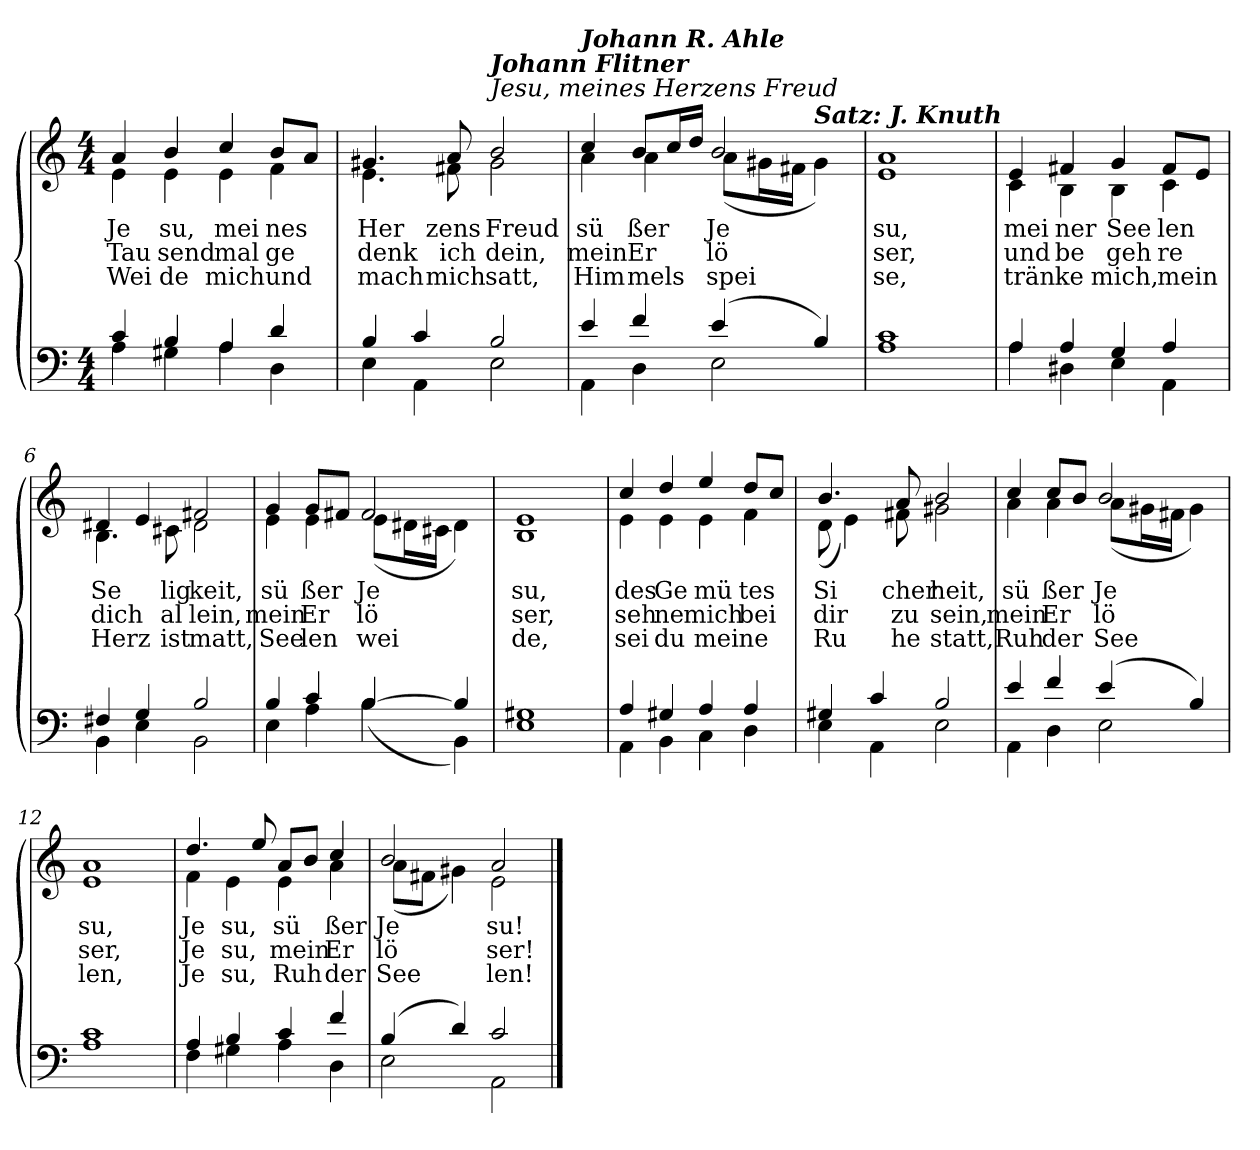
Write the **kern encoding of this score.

**kern	**kern	**text	**text	**text
*part2	*part1	*part1	*part1	*part1
*staff2	*staff1	*staff1	*staff1	*staff1
*clefF4	*clefG2	*	*	*
*M4/4	*M4/4	*	*	*
=	=	=	=	=
*^	*^	*	*	*
4c	4A	4a	4e	Je	Tau	Wei
4B	4G#X	4b	4e	su,	send	de
4A	4A	4cc	4e	mei	mal	mich
4d	4D	8bL	4f	nes	ge	und
.	.	8aJ	.	.	.	.
=2	=2	=2	=2	=2	=2	=2
4B	4E	4.g#X	4.e	Her	denk	mach
4c	4AA	.	.	.	.	.
.	.	8a	8f#X	zens	ich	mich
!	!	!LO:TX:a:i:t=Jesu, meines Herzens Freud	!	!	!	!
!	!	!LO:TX:a:Bi:t=Johann Flitner	!	!	!	!
2B	2E	2b	2g#	Freud	dein,	satt,
=3	=3	=3	=3	=3	=3	=3
!	!	!LO:TX:a:Bi:t=Johann R. Ahle	!	!	!	!
4e	4AA	4cc	4a	sü	mein	Him
4f	4D	8bL	4a	ßer	Er	mels
.	.	16ccL	.	.	.	.
.	.	16ddJJ	.	.	.	.
(>4e	2E	2b	(<8aL	Je	lö	spei
.	.	.	16g#XL	.	.	.
.	.	.	16f#XJJ	.	.	.
!	!	!	!LO:TX:a:Bi:t=Satz&colon; J. Knuth	!	!	!
4B)	.	.	4g#)	.	.	.
=4	=4	=4	=4	=4	=4	=4
1c	1A	1a	1e	su,	ser,	se,
=5	=5	=5	=5	=5	=5	=5
4A	4A	4e	4c	mei	und	trän
4A	4D#X	4f#X	4B	ner	be	ke
4G	4E	4g	4B	See	geh	mich,
4A	4AA	8f#L	4c	len	re	mein
.	.	8eJ	.	.	.	.
=6	=6	=6	=6	=6	=6	=6
4F#X	4BB	4d#X	4.B	Se	dich	Herz
4G	4E	4e	.	.	.	.
.	.	.	8c#X	lig	al	ist
2B	2BB	2f#X	2d#	keit,	lein,	matt,
=7	=7	=7	=7	=7	=7	=7
4B	4E	4g	4e	sü	mein	See
4c	4A	8gL	4e	ßer	Er	len
.	.	8f#XJ	.	.	.	.
[4B	(<4B	2f#	(<8eL	Je	lö	wei
.	.	.	16d#XL	.	.	.
.	.	.	16c#XJJ	.	.	.
4B]	4BB)	.	4d#)	.	.	.
=8	=8	=8	=8	=8	=8	=8
1G#X	1E	1e	1B	su,	ser,	de,
=9	=9	=9	=9	=9	=9	=9
4A	4AA	4cc	4e	des	seh	sei
4G#X	4BB	4dd	4e	Ge	ne	du
4A	4C	4ee	4e	mü	mich	mei
4A	4D	8ddL	4f	tes	bei	ne
.	.	8ccJ	.	.	.	.
=10	=10	=10	=10	=10	=10	=10
4G#X	4E	4.b	(<8d	Si	dir	Ru
.	.	.	4e)	.	.	.
4c	4AA	.	.	.	.	.
.	.	8a	8f#X	cher	zu	he
2B	2E	2b	2g#X	heit,	sein,	statt,
=11	=11	=11	=11	=11	=11	=11
4e	4AA	4cc	4a	sü	mein	Ruh
4f	4D	8ccL	4a	ßer	Er	der
.	.	8bJ	.	.	.	.
(>4e	2E	2b	(<8aL	Je	lö	See
.	.	.	16g#XL	.	.	.
.	.	.	16f#XJJ	.	.	.
4B)	.	.	4g#)	.	.	.
=12	=12	=12	=12	=12	=12	=12
1c	1A	1a	1e	su,	ser,	len,
=13	=13	=13	=13	=13	=13	=13
4A	4F	4.dd	4f	Je	Je	Je
4B	4G#X	.	4e	su,	su,	su,
.	.	8ee	.	.	.	.
4c	4A	8aL	4e	sü	mein	Ruh
.	.	8bJ	.	.	.	.
4f	4D	4cc	4a	ßer	Er	der
=14	=14	=14	=14	=14	=14	=14
(>4B	2E	2b	(<8aL	Je	lö	See
.	.	.	8f#XJ	.	.	.
4d)	.	.	4g#X)	.	.	.
2c	2AA	2a	2e	su!	ser!	len!
*v	*v	*	*	*	*	*
*	*v	*v	*	*	*
==	==	==	==	==
*-	*-	*-	*-	*-
